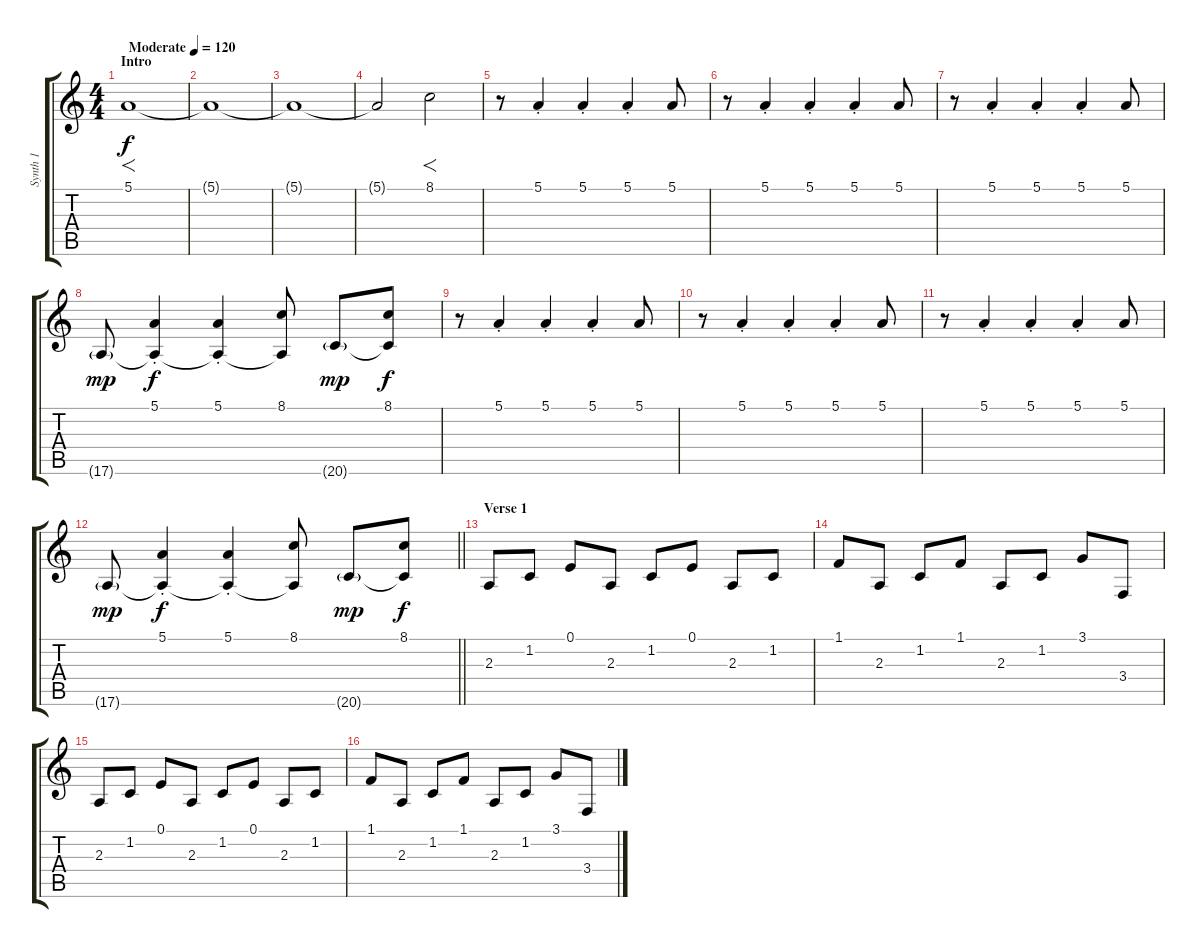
\track ("Synth 1" "Synth 1") {instrument frenchhorn}
\staff {score tabs}
\tuning (E4 B3 G3 D3 A2 E2) {hide}
\ts (4 4)
\section ("" "Intro")
\tempo (120 "Moderate")
\clef g2
\ks c
5.1.1{f dy f instrument frenchhorn} |
5.1{t}.1 |
5.1{t}.1 |
5.1{t}.2 8.1.2{f} |
r.8 5.1{st}.4 5.1{st}.4 5.1{st}.4 5.1.8 |
r.8 5.1{st}.4 5.1{st}.4 5.1{st}.4 5.1.8 |
r.8 5.1{st}.4 5.1{st}.4 5.1{st}.4 5.1.8 |
17.6{g}.8{dy mp} (5.1{st} 17.6{t}).4{dy f} (5.1{st} 17.6{t}).4 (8.1 17.6{t}).8 20.6{g}.8{dy mp} (8.1 20.6{t}).8{dy f} |
r.8 5.1{st}.4 5.1{st}.4 5.1{st}.4 5.1.8 |
r.8 5.1{st}.4 5.1{st}.4 5.1{st}.4 5.1.8 |
r.8 5.1{st}.4 5.1{st}.4 5.1{st}.4 5.1.8 |
\barLineRight lightlight
17.6{g}.8{dy mp} (5.1{st} 17.6{t}).4{dy f} (5.1{st} 17.6{t}).4 (8.1 17.6{t}).8 20.6{g}.8{dy mp} (8.1 20.6{t}).8{dy f} |
\section ("" "Verse 1")
2.3.8{volume 8 instrument pizzicatostrings} 1.2.8 0.1.8 2.3.8 1.2.8 0.1.8 2.3.8 1.2.8 |
1.1.8 2.3.8 1.2.8 1.1.8 2.3.8 1.2.8 3.1.8 3.4.8 |
2.3.8 1.2.8 0.1.8 2.3.8 1.2.8 0.1.8 2.3.8 1.2.8 |
1.1.8 2.3.8 1.2.8 1.1.8 2.3.8 1.2.8 3.1.8 3.4.8
